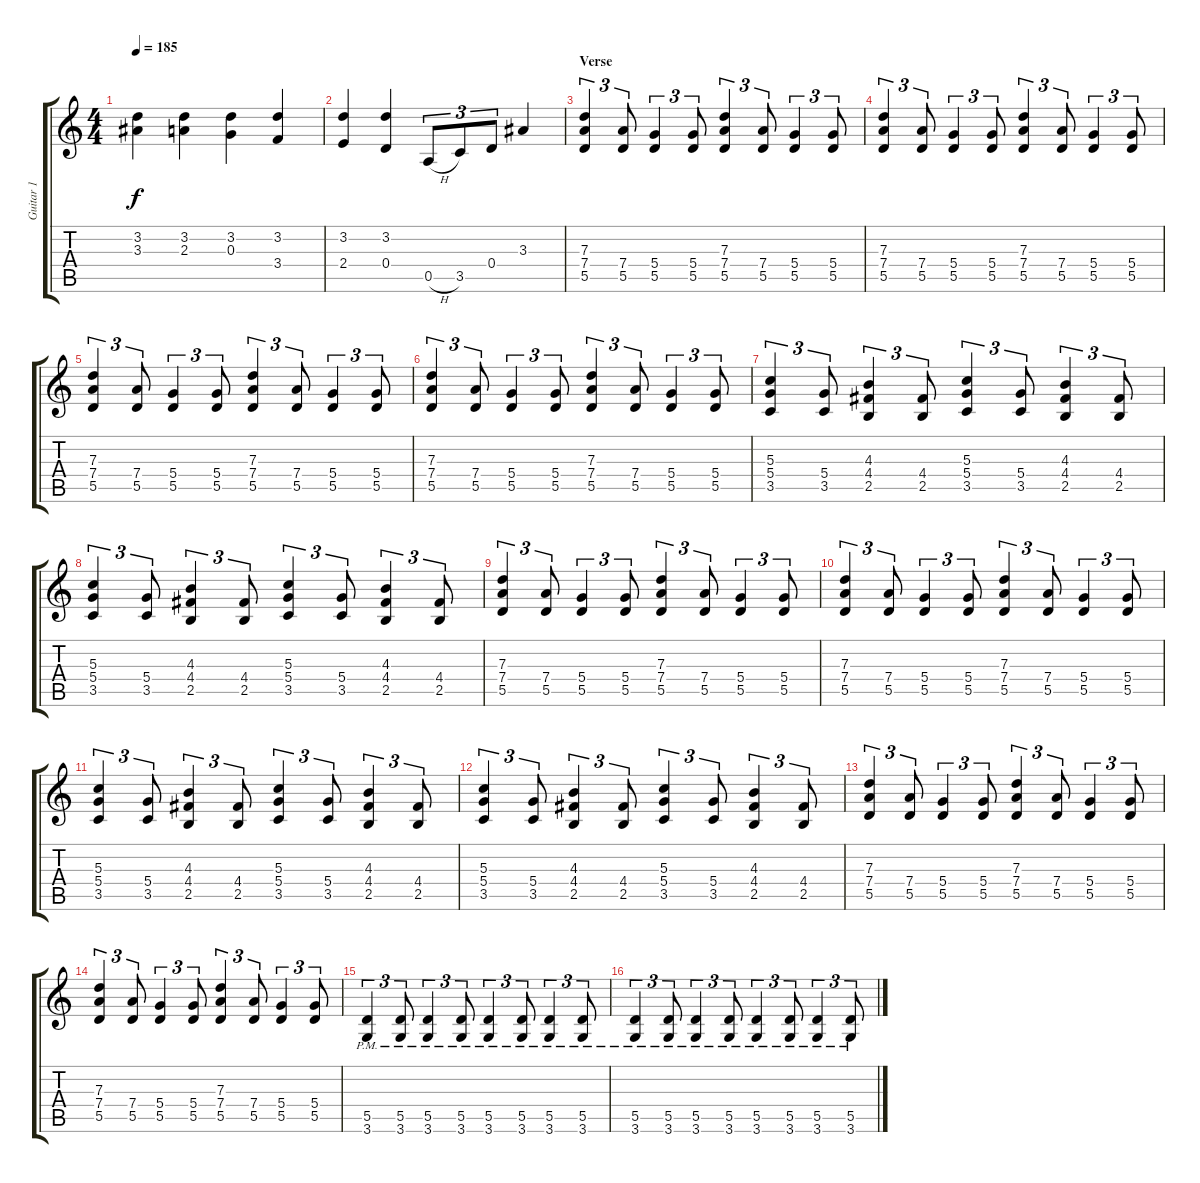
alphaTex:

\track ("Guitar 1" "Guitar 1") {instrument distortionguitar}
\staff {score tabs}
\tuning (E4 B3 G3 D3 A2 E2) {hide}
\ts (4 4)
\tempo 185
\clef g2
\ks c
(3.2 3.3).4{dy f} (3.2 2.3).4 (3.2 0.3).4 (3.2 3.4).4 |
(3.2 2.4).4 (3.2 0.4).4 0.5{h}.8{tu (3 2)} 3.5.8{tu (3 2)} 0.4.8{tu (3 2)} 3.3.4 |
\section ("" "Verse")
(7.3 7.4 5.5).4{tu (3 2)} (7.4 5.5).8{tu (3 2)} (5.4 5.5).4{tu (3 2)} (5.4 5.5).8{tu (3 2)} (7.3 7.4 5.5).4{tu (3 2)} (7.4 5.5).8{tu (3 2)} (5.4 5.5).4{tu (3 2)} (5.4 5.5).8{tu (3 2)} |
(7.3 7.4 5.5).4{tu (3 2)} (7.4 5.5).8{tu (3 2)} (5.4 5.5).4{tu (3 2)} (5.4 5.5).8{tu (3 2)} (7.3 7.4 5.5).4{tu (3 2)} (7.4 5.5).8{tu (3 2)} (5.4 5.5).4{tu (3 2)} (5.4 5.5).8{tu (3 2)} |
(7.3 7.4 5.5).4{tu (3 2)} (7.4 5.5).8{tu (3 2)} (5.4 5.5).4{tu (3 2)} (5.4 5.5).8{tu (3 2)} (7.3 7.4 5.5).4{tu (3 2)} (7.4 5.5).8{tu (3 2)} (5.4 5.5).4{tu (3 2)} (5.4 5.5).8{tu (3 2)} |
(7.3 7.4 5.5).4{tu (3 2)} (7.4 5.5).8{tu (3 2)} (5.4 5.5).4{tu (3 2)} (5.4 5.5).8{tu (3 2)} (7.3 7.4 5.5).4{tu (3 2)} (7.4 5.5).8{tu (3 2)} (5.4 5.5).4{tu (3 2)} (5.4 5.5).8{tu (3 2)} |
(5.3 5.4 3.5).4{tu (3 2)} (5.4 3.5).8{tu (3 2)} (4.3 4.4 2.5).4{tu (3 2)} (4.4 2.5).8{tu (3 2)} (5.3 5.4 3.5).4{tu (3 2)} (5.4 3.5).8{tu (3 2)} (4.3 4.4 2.5).4{tu (3 2)} (4.4 2.5).8{tu (3 2)} |
(5.3 5.4 3.5).4{tu (3 2)} (5.4 3.5).8{tu (3 2)} (4.3 4.4 2.5).4{tu (3 2)} (4.4 2.5).8{tu (3 2)} (5.3 5.4 3.5).4{tu (3 2)} (5.4 3.5).8{tu (3 2)} (4.3 4.4 2.5).4{tu (3 2)} (4.4 2.5).8{tu (3 2)} |
(7.3 7.4 5.5).4{tu (3 2)} (7.4 5.5).8{tu (3 2)} (5.4 5.5).4{tu (3 2)} (5.4 5.5).8{tu (3 2)} (7.3 7.4 5.5).4{tu (3 2)} (7.4 5.5).8{tu (3 2)} (5.4 5.5).4{tu (3 2)} (5.4 5.5).8{tu (3 2)} |
(7.3 7.4 5.5).4{tu (3 2)} (7.4 5.5).8{tu (3 2)} (5.4 5.5).4{tu (3 2)} (5.4 5.5).8{tu (3 2)} (7.3 7.4 5.5).4{tu (3 2)} (7.4 5.5).8{tu (3 2)} (5.4 5.5).4{tu (3 2)} (5.4 5.5).8{tu (3 2)} |
(5.3 5.4 3.5).4{tu (3 2)} (5.4 3.5).8{tu (3 2)} (4.3 4.4 2.5).4{tu (3 2)} (4.4 2.5).8{tu (3 2)} (5.3 5.4 3.5).4{tu (3 2)} (5.4 3.5).8{tu (3 2)} (4.3 4.4 2.5).4{tu (3 2)} (4.4 2.5).8{tu (3 2)} |
(5.3 5.4 3.5).4{tu (3 2)} (5.4 3.5).8{tu (3 2)} (4.3 4.4 2.5).4{tu (3 2)} (4.4 2.5).8{tu (3 2)} (5.3 5.4 3.5).4{tu (3 2)} (5.4 3.5).8{tu (3 2)} (4.3 4.4 2.5).4{tu (3 2)} (4.4 2.5).8{tu (3 2)} |
(7.3 7.4 5.5).4{tu (3 2)} (7.4 5.5).8{tu (3 2)} (5.4 5.5).4{tu (3 2)} (5.4 5.5).8{tu (3 2)} (7.3 7.4 5.5).4{tu (3 2)} (7.4 5.5).8{tu (3 2)} (5.4 5.5).4{tu (3 2)} (5.4 5.5).8{tu (3 2)} |
(7.3 7.4 5.5).4{tu (3 2)} (7.4 5.5).8{tu (3 2)} (5.4 5.5).4{tu (3 2)} (5.4 5.5).8{tu (3 2)} (7.3 7.4 5.5).4{tu (3 2)} (7.4 5.5).8{tu (3 2)} (5.4 5.5).4{tu (3 2)} (5.4 5.5).8{tu (3 2)} |
(5.5 3.6{pm}).4{tu (3 2)} (5.5 3.6{pm}).8{tu (3 2)} (5.5 3.6{pm}).4{tu (3 2)} (5.5 3.6{pm}).8{tu (3 2)} (5.5 3.6{pm}).4{tu (3 2)} (5.5 3.6{pm}).8{tu (3 2)} (5.5 3.6{pm}).4{tu (3 2)} (5.5 3.6{pm}).8{tu (3 2)} |
(5.5 3.6{pm}).4{tu (3 2)} (5.5 3.6{pm}).8{tu (3 2)} (5.5 3.6{pm}).4{tu (3 2)} (5.5 3.6{pm}).8{tu (3 2)} (5.5 3.6{pm}).4{tu (3 2)} (5.5 3.6{pm}).8{tu (3 2)} (5.5 3.6{pm}).4{tu (3 2)} (5.5 3.6{pm}).8{tu (3 2)}
